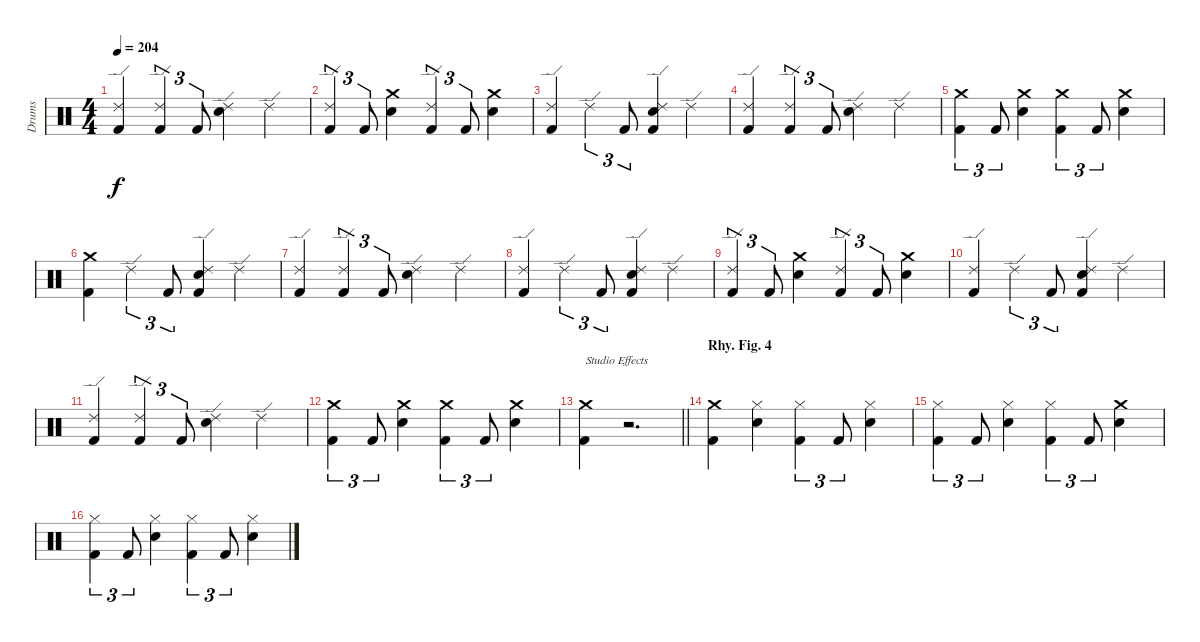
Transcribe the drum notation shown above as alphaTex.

\track ("Drums" "Drums") {mute instrument percussion}
\staff {score}
\articulation defaults
\ts (4 4)
\tempo 204
\clef neutral
\ks c
("Kick (hit) 2" "Ride (edge) 2").4{dy f} ("Kick (hit) 2" "Ride (edge) 2").4{tu (3 2)} "Kick (hit) 2".8{tu (3 2)} ("Ride (edge) 2" "Snare (hit) 2").4 "Ride (edge) 2".4 |
("Ride (edge) 2" "Kick (hit) 2").4{tu (3 2)} "Kick (hit) 2".8{tu (3 2)} ("Snare (hit) 2" "Crash medium (hit)").4 ("Ride (edge) 2" "Kick (hit) 2").4{tu (3 2)} "Kick (hit) 2".8{tu (3 2)} ("Snare (hit) 2" "Crash medium (hit)").4 |
("Ride (edge) 2" "Kick (hit) 2").4 "Ride (edge) 2".4{tu (3 2)} "Kick (hit) 2".8{tu (3 2)} ("Ride (edge) 2" "Snare (hit) 2" "Kick (hit) 2").4 "Ride (edge) 2".4 |
("Kick (hit) 2" "Ride (edge) 2").4 ("Ride (edge) 2" "Kick (hit) 2").4{tu (3 2)} "Kick (hit) 2".8{tu (3 2)} ("Snare (hit) 2" "Ride (edge) 2").4 "Ride (edge) 2".4 |
("Kick (hit) 2" "Crash medium (hit)").4{tu (3 2)} "Kick (hit) 2".8{tu (3 2)} ("Snare (hit) 2" "Crash medium (hit)").4 ("Kick (hit) 2" "Crash medium (hit)").4{tu (3 2)} "Kick (hit) 2".8{tu (3 2)} ("Snare (hit) 2" "Crash medium (hit)").4 |
("Kick (hit) 2" "Crash medium (hit)").4 "Ride (edge) 2".4{tu (3 2)} "Kick (hit) 2".8{tu (3 2)} ("Kick (hit) 2" "Snare (hit) 2" "Ride (edge) 2").4 "Ride (edge) 2".4 |
("Kick (hit) 2" "Ride (edge) 2").4 ("Ride (edge) 2" "Kick (hit) 2").4{tu (3 2)} "Kick (hit) 2".8{tu (3 2)} ("Snare (hit) 2" "Ride (edge) 2").4 "Ride (edge) 2".4 |
("Kick (hit) 2" "Ride (edge) 2").4 "Ride (edge) 2".4{tu (3 2)} "Kick (hit) 2".8{tu (3 2)} ("Ride (edge) 2" "Snare (hit) 2" "Kick (hit) 2").4 "Ride (edge) 2".4 |
("Ride (edge) 2" "Kick (hit) 2").4{tu (3 2)} "Kick (hit) 2".8{tu (3 2)} ("Snare (hit) 2" "Crash medium (hit)").4 ("Ride (edge) 2" "Kick (hit) 2").4{tu (3 2)} "Kick (hit) 2".8{tu (3 2)} ("Snare (hit) 2" "Crash medium (hit)").4 |
("Ride (edge) 2" "Kick (hit) 2").4 "Ride (edge) 2".4{tu (3 2)} "Kick (hit) 2".8{tu (3 2)} ("Ride (edge) 2" "Snare (hit) 2" "Kick (hit) 2").4 "Ride (edge) 2".4 |
("Kick (hit) 2" "Ride (edge) 2").4 ("Ride (edge) 2" "Kick (hit) 2").4{tu (3 2)} "Kick (hit) 2".8{tu (3 2)} ("Snare (hit) 2" "Ride (edge) 2").4 "Ride (edge) 2".4 |
("Kick (hit) 2" "Crash medium (hit)").4{tu (3 2)} "Kick (hit) 2".8{tu (3 2)} ("Snare (hit) 2" "Crash medium (hit)").4 ("Kick (hit) 2" "Crash medium (hit)").4{tu (3 2)} "Kick (hit) 2".8{tu (3 2)} ("Snare (hit) 2" "Crash medium (hit)").4 |
\barLineRight lightlight
("Kick (hit) 2" "Crash medium (hit)").4{txt "Studio Effects"} r.2{d} |
\section ("" "Rhy. Fig. 4")
("Kick (hit) 2" "Crash medium (hit)").4 ("Hi-Hat (closed)" "Snare (hit) 2").4 ("Hi-Hat (closed)" "Kick (hit) 2").4{tu (3 2)} "Kick (hit) 2".8{tu (3 2)} ("Snare (hit) 2" "Hi-Hat (closed)").4 |
("Hi-Hat (closed)" "Kick (hit) 2").4{tu (3 2)} "Kick (hit) 2".8{tu (3 2)} ("Snare (hit) 2" "Hi-Hat (closed)").4 ("Hi-Hat (closed)" "Kick (hit) 2").4{tu (3 2)} "Kick (hit) 2".8{tu (3 2)} ("Crash medium (hit)" "Snare (hit) 2").4 |
("Hi-Hat (closed)" "Kick (hit) 2").4{tu (3 2)} "Kick (hit) 2".8{tu (3 2)} ("Snare (hit) 2" "Hi-Hat (closed)").4 ("Hi-Hat (closed)" "Kick (hit) 2").4{tu (3 2)} "Kick (hit) 2".8{tu (3 2)} ("Snare (hit) 2" "Hi-Hat (closed)").4
